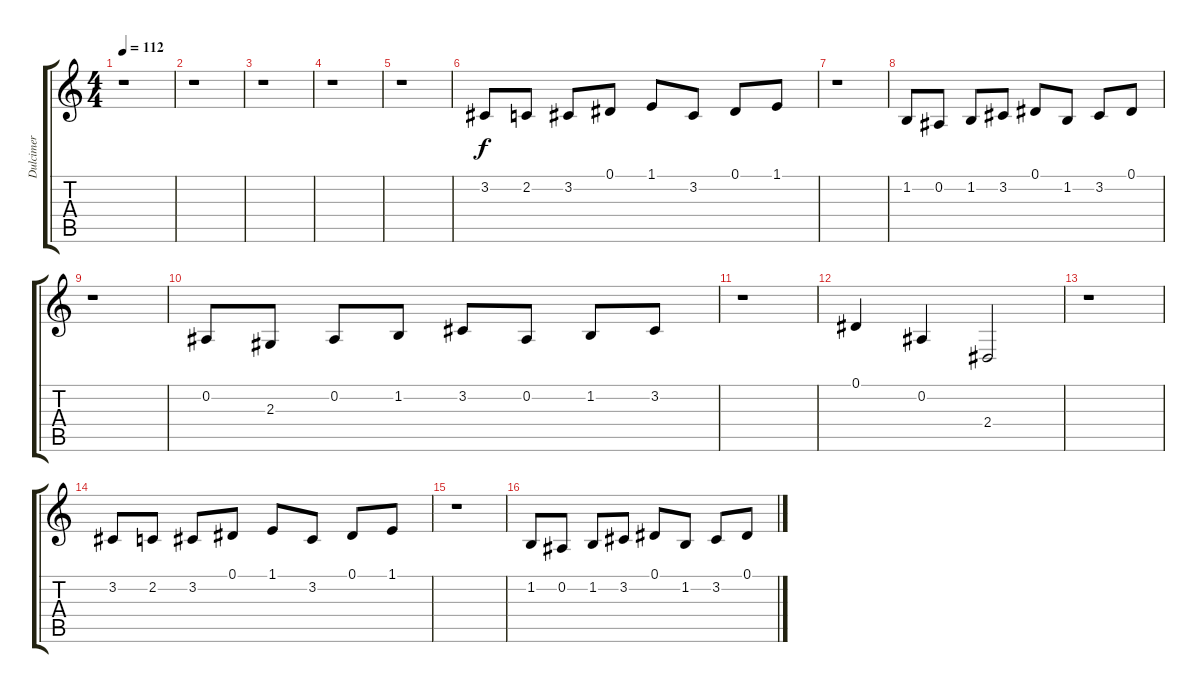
\track ("Dulcimer" "Dulcimer") {instrument dulcimer}
\staff {score tabs}
\tuning (Eb4 Bb3 Gb3 Db3 Ab2 Eb2) {hide}
\ts (4 4)
\tempo 112
\clef g2
\ks c
r.1{dy f} |
r.1 |
r.1 |
r.1 |
r.1 |
3.2.8 2.2.8 3.2.8 0.1.8 1.1.8 3.2.8 0.1.8 1.1.8 |
r.1 |
1.2.8 0.2.8 1.2.8 3.2.8 0.1.8 1.2.8 3.2.8 0.1.8 |
r.1 |
0.2.8 2.3.8 0.2.8 1.2.8 3.2.8 0.2.8 1.2.8 3.2.8 |
r.1 |
0.1.4 0.2.4 2.4.2 |
r.1 |
3.2.8 2.2.8 3.2.8 0.1.8 1.1.8 3.2.8 0.1.8 1.1.8 |
r.1 |
1.2.8 0.2.8 1.2.8 3.2.8 0.1.8 1.2.8 3.2.8 0.1.8
